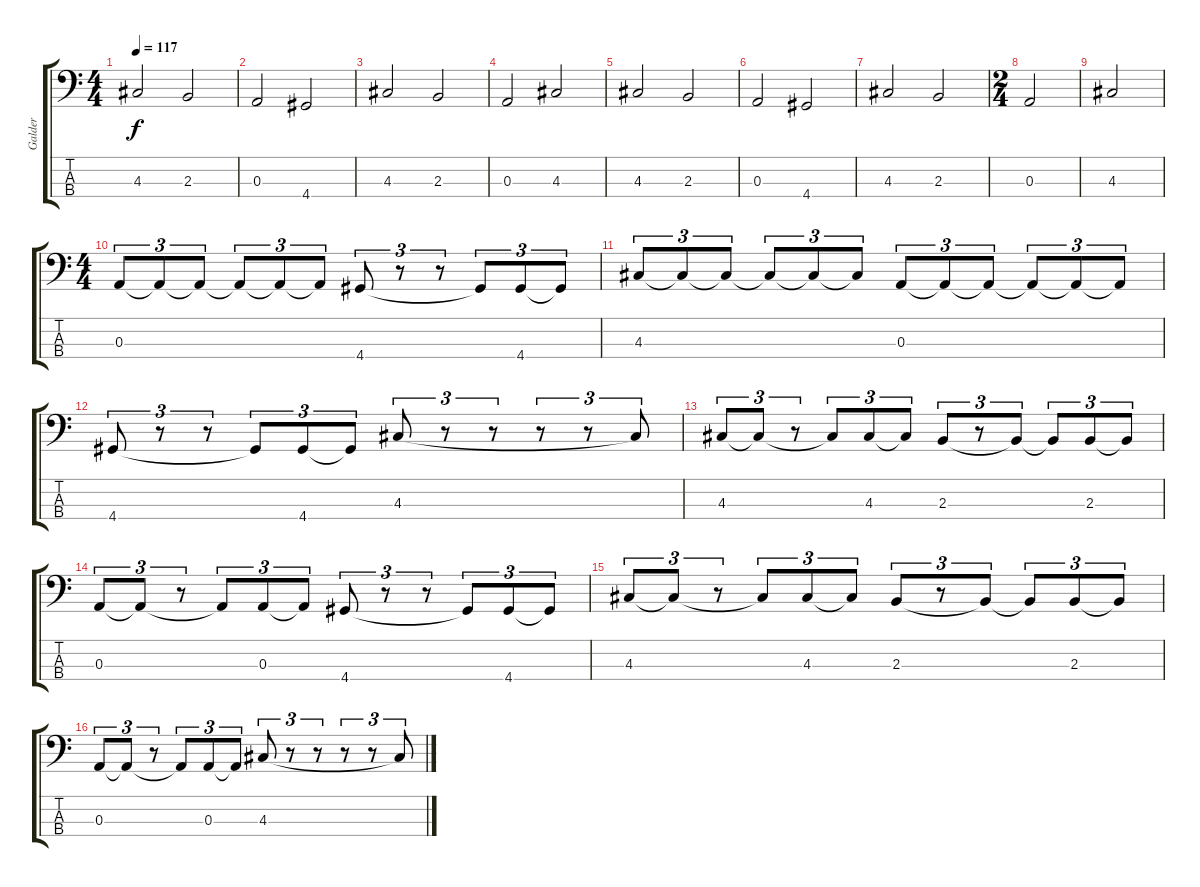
\track ("Galder" "Galder") {instrument acousticbass}
\staff {score tabs}
\tuning (G2 D2 A1 E1) {hide}
\ts (4 4)
\tempo 117
\clef f4
\ks c
4.3.2{dy f instrument acousticbass} 2.3.2 |
0.3.2 4.4.2 |
4.3.2 2.3.2 |
0.3.2 4.3.2 |
4.3.2 2.3.2 |
0.3.2 4.4.2 |
4.3.2 2.3.2 |
\ts (2 4)
0.3.2 |
4.3.2 |
\ts (4 4)
0.3.8{tu (3 2)} 0.3{t}.8{tu (3 2)} 0.3{t}.8{tu (3 2)} 0.3{t}.8{tu (3 2)} 0.3{t}.8{tu (3 2)} 0.3{t}.8{tu (3 2)} 4.4.8{tu (3 2)} r.8{tu (3 2)} r.8{tu (3 2)} 4.4{t}.8{tu (3 2)} 4.4.8{tu (3 2)} 4.4{t}.8{tu (3 2)} |
4.3.8{tu (3 2)} 4.3{t}.8{tu (3 2)} 4.3{t}.8{tu (3 2)} 4.3{t}.8{tu (3 2)} 4.3{t}.8{tu (3 2)} 4.3{t}.8{tu (3 2)} 0.3.8{tu (3 2)} 0.3{t}.8{tu (3 2)} 0.3{t}.8{tu (3 2)} 0.3{t}.8{tu (3 2)} 0.3{t}.8{tu (3 2)} 0.3{t}.8{tu (3 2)} |
4.4.8{tu (3 2)} r.8{tu (3 2)} r.8{tu (3 2)} 4.4{t}.8{tu (3 2)} 4.4.8{tu (3 2)} 4.4{t}.8{tu (3 2)} 4.3.8{tu (3 2)} r.8{tu (3 2)} r.8{tu (3 2)} r.8{tu (3 2)} r.8{tu (3 2)} 4.3{t}.8{tu (3 2)} |
4.3.8{tu (3 2)} 4.3{t}.8{tu (3 2)} r.8{tu (3 2)} 4.3{t}.8{tu (3 2)} 4.3.8{tu (3 2)} 4.3{t}.8{tu (3 2)} 2.3.8{tu (3 2)} r.8{tu (3 2)} 2.3{t}.8{tu (3 2)} 2.3{t}.8{tu (3 2)} 2.3.8{tu (3 2)} 2.3{t}.8{tu (3 2)} |
0.3.8{tu (3 2)} 0.3{t}.8{tu (3 2)} r.8{tu (3 2)} 0.3{t}.8{tu (3 2)} 0.3.8{tu (3 2)} 0.3{t}.8{tu (3 2)} 4.4.8{tu (3 2)} r.8{tu (3 2)} r.8{tu (3 2)} 4.4{t}.8{tu (3 2)} 4.4.8{tu (3 2)} 4.4{t}.8{tu (3 2)} |
4.3.8{tu (3 2)} 4.3{t}.8{tu (3 2)} r.8{tu (3 2)} 4.3{t}.8{tu (3 2)} 4.3.8{tu (3 2)} 4.3{t}.8{tu (3 2)} 2.3.8{tu (3 2)} r.8{tu (3 2)} 2.3{t}.8{tu (3 2)} 2.3{t}.8{tu (3 2)} 2.3.8{tu (3 2)} 2.3{t}.8{tu (3 2)} |
0.3.8{tu (3 2)} 0.3{t}.8{tu (3 2)} r.8{tu (3 2)} 0.3{t}.8{tu (3 2)} 0.3.8{tu (3 2)} 0.3{t}.8{tu (3 2)} 4.3.8{tu (3 2)} r.8{tu (3 2)} r.8{tu (3 2)} r.8{tu (3 2)} r.8{tu (3 2)} 4.3{t}.8{tu (3 2)}
